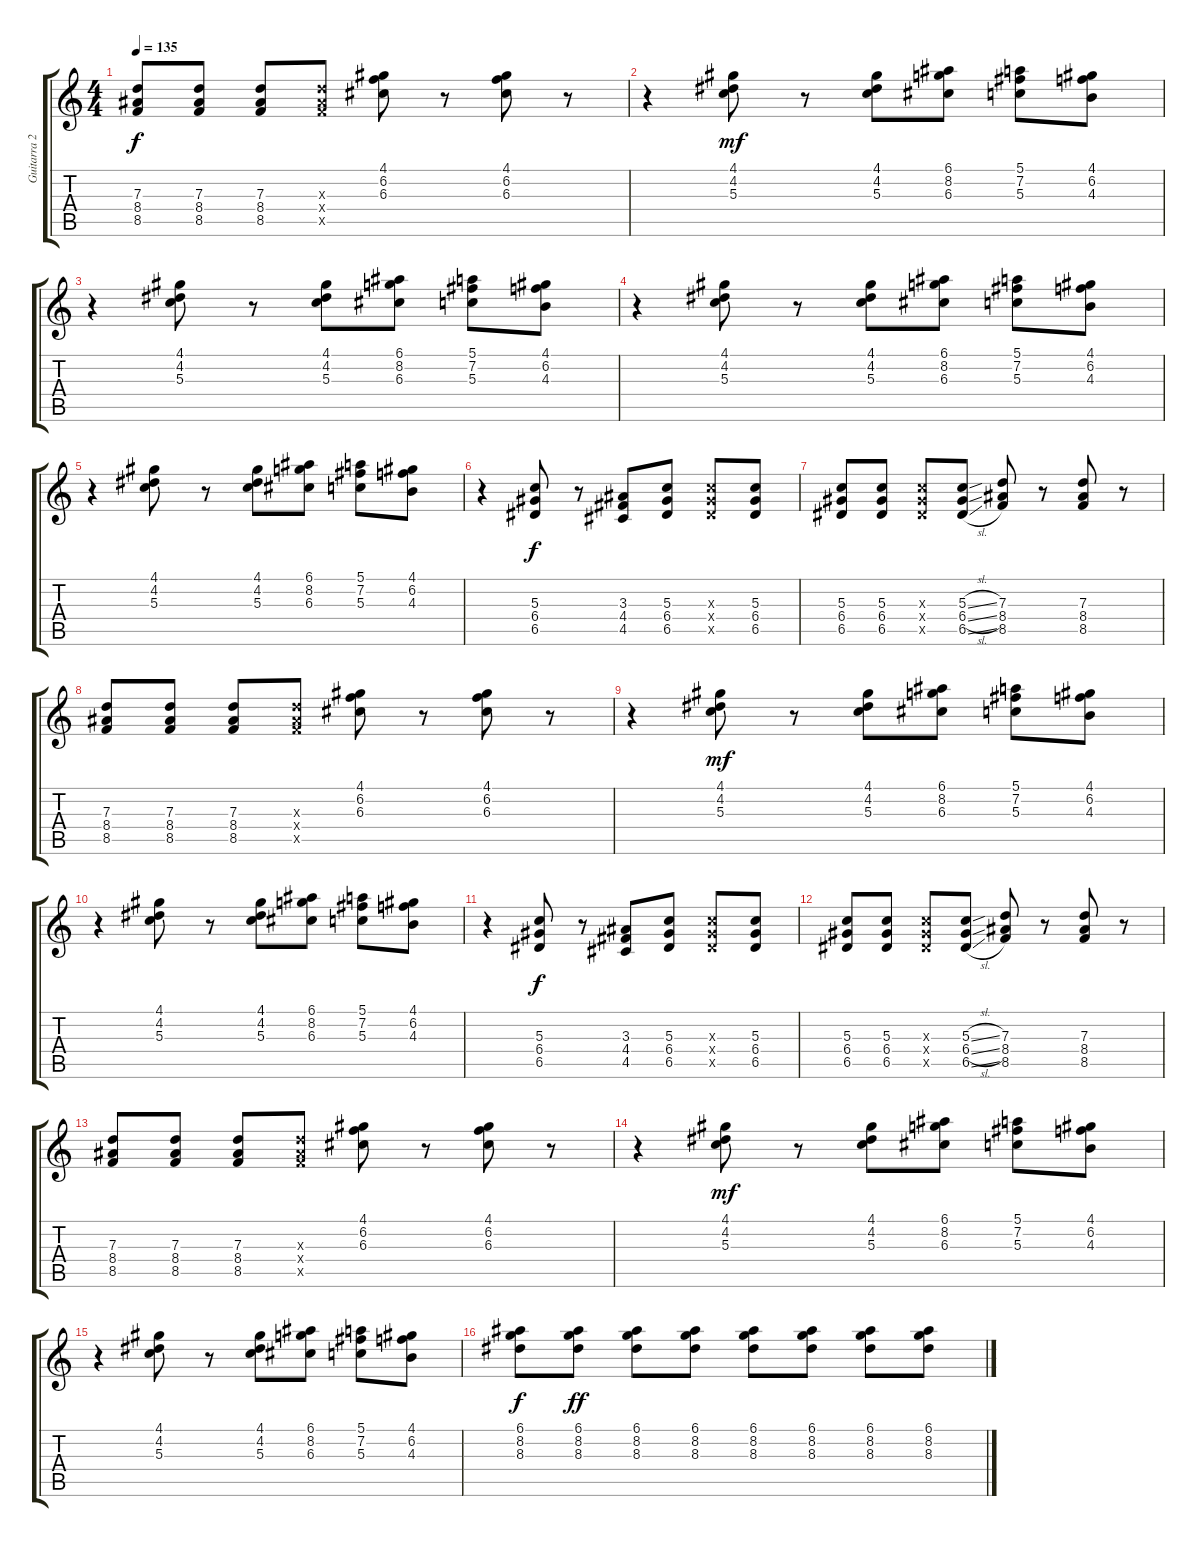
\track ("Guitarra 2" "Guitarra 2") {instrument electricguitarjazz}
\staff {score tabs}
\tuning (E4 B3 G3 D3 A2 E2) {hide}
\ts (4 4)
\tempo 135
\clef g2
\ks c
(7.3 8.4 8.5).8{dy f} (7.3 8.4 8.5).8 (7.3 8.4 8.5).8 (7.3{x} 8.4{x} 8.5{x}).8 (4.1 6.2 6.3).8 r.8 (4.1 6.2 6.3).8 r.8 |
r.4 (4.1 4.2 5.3).8{dy mf} r.8 (4.1 4.2 5.3).8 (6.1 8.2 6.3).8 (5.1 7.2 5.3).8 (4.1 6.2 4.3).8 |
r.4 (4.1 4.2 5.3).8 r.8 (4.1 4.2 5.3).8 (6.1 8.2 6.3).8 (5.1 7.2 5.3).8 (4.1 6.2 4.3).8 |
r.4 (4.1 4.2 5.3).8 r.8 (4.1 4.2 5.3).8 (6.1 8.2 6.3).8 (5.1 7.2 5.3).8 (4.1 6.2 4.3).8 |
r.4 (4.1 4.2 5.3).8 r.8 (4.1 4.2 5.3).8 (6.1 8.2 6.3).8 (5.1 7.2 5.3).8 (4.1 6.2 4.3).8 |
r.4 (5.3 6.4 6.5).8{dy f} r.8 (3.3 4.4 4.5).8 (5.3 6.4 6.5).8 (5.3{x} 6.4{x} 6.5{x}).8 (5.3 6.4 6.5).8 |
(5.3 6.4 6.5).8 (5.3 6.4 6.5).8 (5.3{x} 6.4{x} 6.5{x}).8 (5.3{sl} 6.4{sl} 6.5{sl}).8 (7.3 8.4 8.5).8 r.8 (7.3 8.4 8.5).8 r.8 |
(7.3 8.4 8.5).8 (7.3 8.4 8.5).8 (7.3 8.4 8.5).8 (7.3{x} 8.4{x} 8.5{x}).8 (4.1 6.2 6.3).8 r.8 (4.1 6.2 6.3).8 r.8 |
r.4 (4.1 4.2 5.3).8{dy mf} r.8 (4.1 4.2 5.3).8 (6.1 8.2 6.3).8 (5.1 7.2 5.3).8 (4.1 6.2 4.3).8 |
r.4 (4.1 4.2 5.3).8 r.8 (4.1 4.2 5.3).8 (6.1 8.2 6.3).8 (5.1 7.2 5.3).8 (4.1 6.2 4.3).8 |
r.4 (5.3 6.4 6.5).8{dy f} r.8 (3.3 4.4 4.5).8 (5.3 6.4 6.5).8 (5.3{x} 6.4{x} 6.5{x}).8 (5.3 6.4 6.5).8 |
(5.3 6.4 6.5).8 (5.3 6.4 6.5).8 (5.3{x} 6.4{x} 6.5{x}).8 (5.3{sl} 6.4{sl} 6.5{sl}).8 (7.3 8.4 8.5).8 r.8 (7.3 8.4 8.5).8 r.8 |
(7.3 8.4 8.5).8 (7.3 8.4 8.5).8 (7.3 8.4 8.5).8 (7.3{x} 8.4{x} 8.5{x}).8 (4.1 6.2 6.3).8 r.8 (4.1 6.2 6.3).8 r.8 |
r.4 (4.1 4.2 5.3).8{dy mf} r.8 (4.1 4.2 5.3).8 (6.1 8.2 6.3).8 (5.1 7.2 5.3).8 (4.1 6.2 4.3).8 |
r.4 (4.1 4.2 5.3).8 r.8 (4.1 4.2 5.3).8 (6.1 8.2 6.3).8 (5.1 7.2 5.3).8 (4.1 6.2 4.3).8 |
(6.1 8.2 8.3).8{dy f} (6.1 8.2 8.3).8{dy ff} (6.1 8.2 8.3).8 (6.1 8.2 8.3).8 (6.1 8.2 8.3).8 (6.1 8.2 8.3).8 (6.1 8.2 8.3).8 (6.1 8.2 8.3).8
